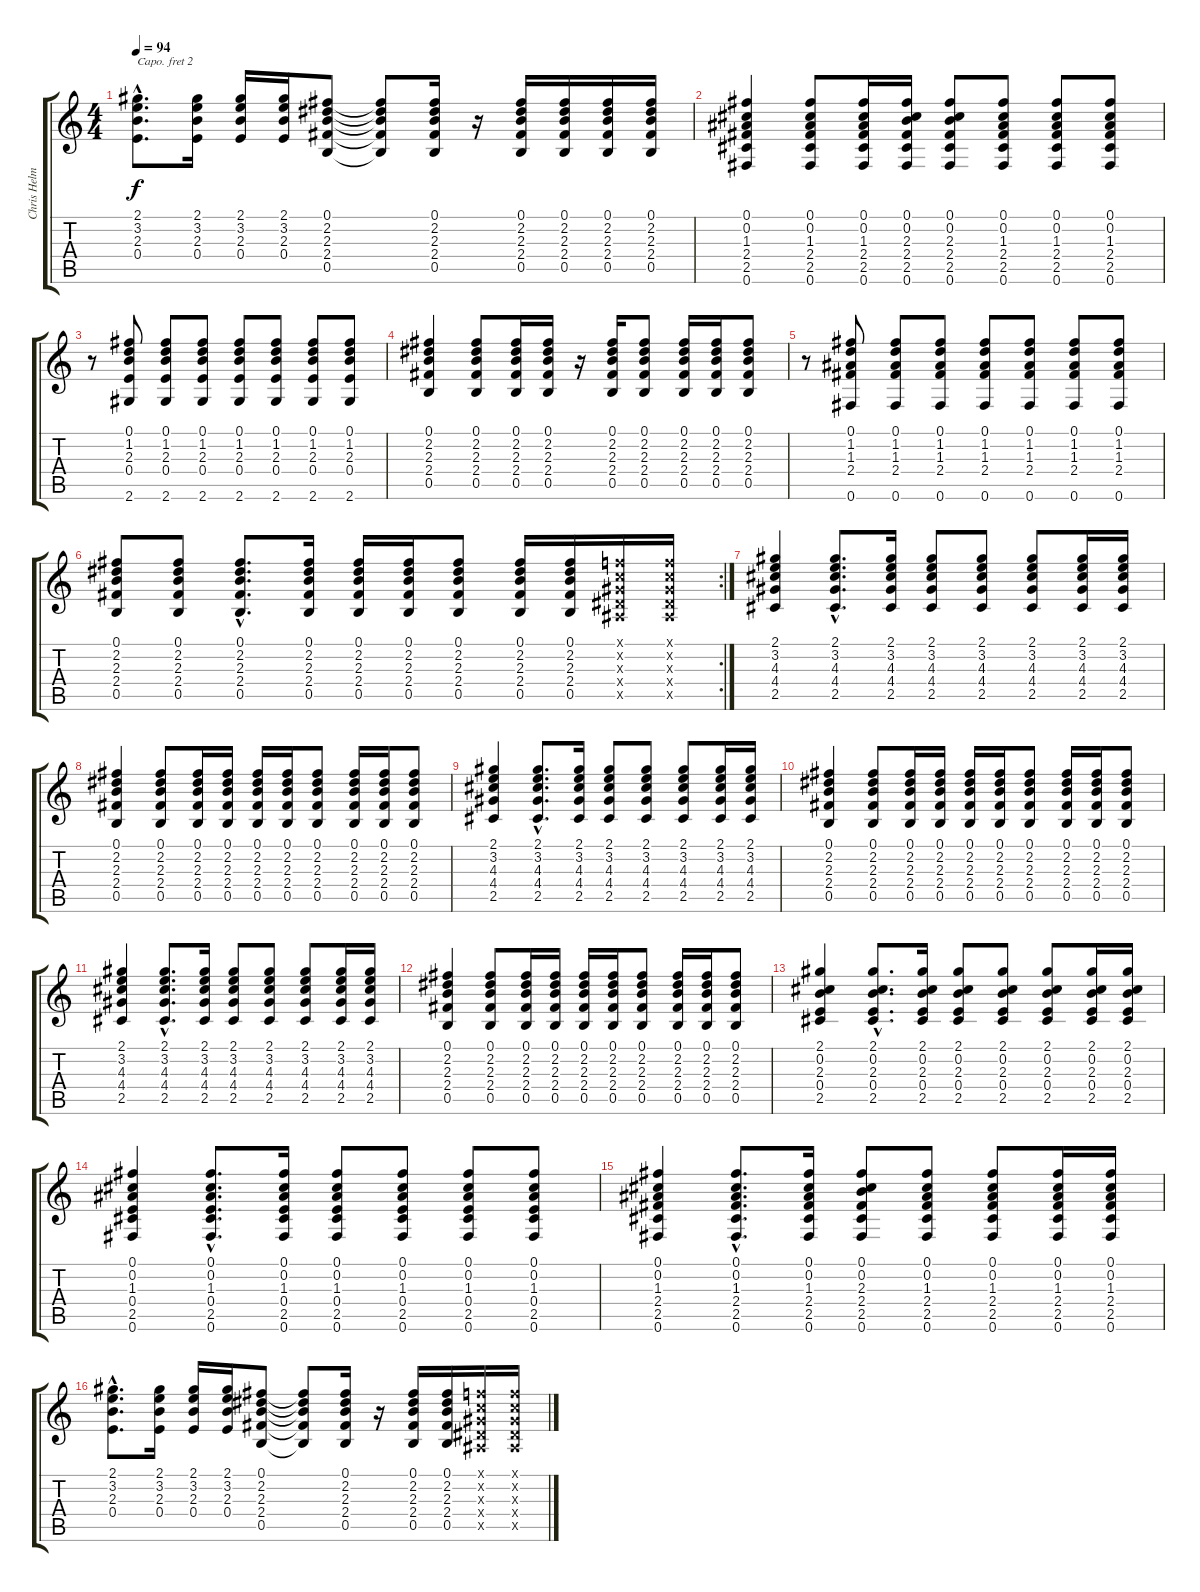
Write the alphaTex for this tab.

\track ("Chris Helme (acoustic)" "Chris Helm") {instrument acousticguitarsteel}
\staff {score tabs}
\capo 2
\tuning (E4 B3 G3 D3 A2 E2) {hide}
\ts (4 4)
\tempo 94
\clef g2
\ks c
(2.1{hac} 3.2{hac} 2.3{hac} 0.4{hac}).8{d dy f} (2.1 3.2 2.3 0.4).16 (2.1 3.2 2.3 0.4).16 (2.1 3.2 2.3 0.4).16 (0.1 2.2 2.3 2.4 0.5).8 (0.1{t} 2.2{t} 2.3{t} 2.4{t} 0.5{t}).8 (0.1 2.2 2.3 2.4 0.5).16 r.16 (0.1 2.2 2.3 2.4 0.5).16 (0.1 2.2 2.3 2.4 0.5).16 (0.1 2.2 2.3 2.4 0.5).16 (0.1 2.2 2.3 2.4 0.5).16 |
(0.1 0.2 1.3 2.4 2.5 0.6).4 (0.1 0.2 1.3 2.4 2.5 0.6).8 (0.1 0.2 1.3 2.4 2.5 0.6).16 (0.1 0.2 2.3 2.4 2.5 0.6).16 (0.1 0.2 2.3 2.4 2.5 0.6).8 (0.1 0.2 1.3 2.4 2.5 0.6).8 (0.1 0.2 1.3 2.4 2.5 0.6).8 (0.1 0.2 1.3 2.4 2.5 0.6).8 |
r.8 (0.1 1.2 2.3 0.4 2.6).8 (0.1 1.2 2.3 0.4 2.6).8 (0.1 1.2 2.3 0.4 2.6).8 (0.1 1.2 2.3 0.4 2.6).8 (0.1 1.2 2.3 0.4 2.6).8 (0.1 1.2 2.3 0.4 2.6).8 (0.1 1.2 2.3 0.4 2.6).8 |
(0.1 2.2 2.3 2.4 0.5).4 (0.1 2.2 2.3 2.4 0.5).8 (0.1 2.2 2.3 2.4 0.5).16 (0.1 2.2 2.3 2.4 0.5).16 r.16 (0.1 2.2 2.3 2.4 0.5).16 (0.1 2.2 2.3 2.4 0.5).8 (0.1 2.2 2.3 2.4 0.5).16 (0.1 2.2 2.3 2.4 0.5).16 (0.1 2.2 2.3 2.4 0.5).8 |
r.8 (0.1 1.2 1.3 2.4 0.6).8 (0.1 1.2 1.3 2.4 0.6).8 (0.1 1.2 1.3 2.4 0.6).8 (0.1 1.2 1.3 2.4 0.6).8 (0.1 1.2 1.3 2.4 0.6).8 (0.1 1.2 1.3 2.4 0.6).8 (0.1 1.2 1.3 2.4 0.6).8 |
\rc 2
(0.1 2.2 2.3 2.4 0.5).8 (0.1 2.2 2.3 2.4 0.5).8 (0.1{hac} 2.2{hac} 2.3{hac} 2.4{hac} 0.5{hac}).8{d} (0.1 2.2 2.3 2.4 0.5).16 (0.1 2.2 2.3 2.4 0.5).16 (0.1 2.2 2.3 2.4 0.5).16 (0.1 2.2 2.3 2.4 0.5).8 (0.1 2.2 2.3 2.4 0.5).16 (0.1 2.2 2.3 2.4 0.5).16 (-1.1{x} -1.2{x} -1.3{x} -1.4{x} -1.5{x}).16 (-1.1{x} -1.2{x} -1.3{x} -1.4{x} -1.5{x}).16 |
(2.1 3.2 4.3 4.4 2.5).4 (2.1{hac} 3.2{hac} 4.3{hac} 4.4{hac} 2.5{hac}).8{d} (2.1 3.2 4.3 4.4 2.5).16 (2.1 3.2 4.3 4.4 2.5).8 (2.1 3.2 4.3 4.4 2.5).8 (2.1 3.2 4.3 4.4 2.5).8 (2.1 3.2 4.3 4.4 2.5).16 (2.1 3.2 4.3 4.4 2.5).16 |
(0.1 2.2 2.3 2.4 0.5).4 (0.1 2.2 2.3 2.4 0.5).8 (0.1 2.2 2.3 2.4 0.5).16 (0.1 2.2 2.3 2.4 0.5).16 (0.1 2.2 2.3 2.4 0.5).16 (0.1 2.2 2.3 2.4 0.5).16 (0.1 2.2 2.3 2.4 0.5).8 (0.1 2.2 2.3 2.4 0.5).16 (0.1 2.2 2.3 2.4 0.5).16 (0.1 2.2 2.3 2.4 0.5).8 |
(2.1 3.2 4.3 4.4 2.5).4 (2.1{hac} 3.2{hac} 4.3{hac} 4.4{hac} 2.5{hac}).8{d} (2.1 3.2 4.3 4.4 2.5).16 (2.1 3.2 4.3 4.4 2.5).8 (2.1 3.2 4.3 4.4 2.5).8 (2.1 3.2 4.3 4.4 2.5).8 (2.1 3.2 4.3 4.4 2.5).16 (2.1 3.2 4.3 4.4 2.5).16 |
(0.1 2.2 2.3 2.4 0.5).4 (0.1 2.2 2.3 2.4 0.5).8 (0.1 2.2 2.3 2.4 0.5).16 (0.1 2.2 2.3 2.4 0.5).16 (0.1 2.2 2.3 2.4 0.5).16 (0.1 2.2 2.3 2.4 0.5).16 (0.1 2.2 2.3 2.4 0.5).8 (0.1 2.2 2.3 2.4 0.5).16 (0.1 2.2 2.3 2.4 0.5).16 (0.1 2.2 2.3 2.4 0.5).8 |
(2.1 3.2 4.3 4.4 2.5).4 (2.1{hac} 3.2{hac} 4.3{hac} 4.4{hac} 2.5{hac}).8{d} (2.1 3.2 4.3 4.4 2.5).16 (2.1 3.2 4.3 4.4 2.5).8 (2.1 3.2 4.3 4.4 2.5).8 (2.1 3.2 4.3 4.4 2.5).8 (2.1 3.2 4.3 4.4 2.5).16 (2.1 3.2 4.3 4.4 2.5).16 |
(0.1 2.2 2.3 2.4 0.5).4 (0.1 2.2 2.3 2.4 0.5).8 (0.1 2.2 2.3 2.4 0.5).16 (0.1 2.2 2.3 2.4 0.5).16 (0.1 2.2 2.3 2.4 0.5).16 (0.1 2.2 2.3 2.4 0.5).16 (0.1 2.2 2.3 2.4 0.5).8 (0.1 2.2 2.3 2.4 0.5).16 (0.1 2.2 2.3 2.4 0.5).16 (0.1 2.2 2.3 2.4 0.5).8 |
(2.1 0.2 2.3 0.4 2.5).4 (2.1{hac} 0.2{hac} 2.3{hac} 0.4{hac} 2.5{hac}).8{d} (2.1 0.2 2.3 0.4 2.5).16 (2.1 0.2 2.3 0.4 2.5).8 (2.1 0.2 2.3 0.4 2.5).8 (2.1 0.2 2.3 0.4 2.5).8 (2.1 0.2 2.3 0.4 2.5).16 (2.1 0.2 2.3 0.4 2.5).16 |
(0.1 0.2 1.3 0.4 2.5 0.6).4 (0.1{hac} 0.2{hac} 1.3{hac} 0.4{hac} 2.5{hac} 0.6{hac}).8{d} (0.1 0.2 1.3 0.4 2.5 0.6).16 (0.1 0.2 1.3 0.4 2.5 0.6).8 (0.1 0.2 1.3 0.4 2.5 0.6).8 (0.1 0.2 1.3 0.4 2.5 0.6).8 (0.1 0.2 1.3 0.4 2.5 0.6).8 |
(0.1 0.2 1.3 2.4 2.5 0.6).4 (0.1{hac} 0.2{hac} 1.3{hac} 2.4{hac} 2.5{hac} 0.6{hac}).8{d} (0.1 0.2 1.3 2.4 2.5 0.6).16 (0.1 0.2 2.3 2.4 2.5 0.6).8 (0.1 0.2 1.3 2.4 2.5 0.6).8 (0.1 0.2 1.3 2.4 2.5 0.6).8 (0.1 0.2 1.3 2.4 2.5 0.6).16 (0.1 0.2 1.3 2.4 2.5 0.6).16 |
(2.1{hac} 3.2{hac} 2.3{hac} 0.4{hac}).8{d} (2.1 3.2 2.3 0.4).16 (2.1 3.2 2.3 0.4).16 (2.1 3.2 2.3 0.4).16 (0.1 2.2 2.3 2.4 0.5).8 (0.1{t} 2.2{t} 2.3{t} 2.4{t} 0.5{t}).8 (0.1 2.2 2.3 2.4 0.5).16 r.16 (0.1 2.2 2.3 2.4 0.5).16 (0.1 2.2 2.3 2.4 0.5).16 (-1.1{x} -1.2{x} -1.3{x} -1.4{x} -1.5{x}).16 (-1.1{x} -1.2{x} -1.3{x} -1.4{x} -1.5{x}).16
